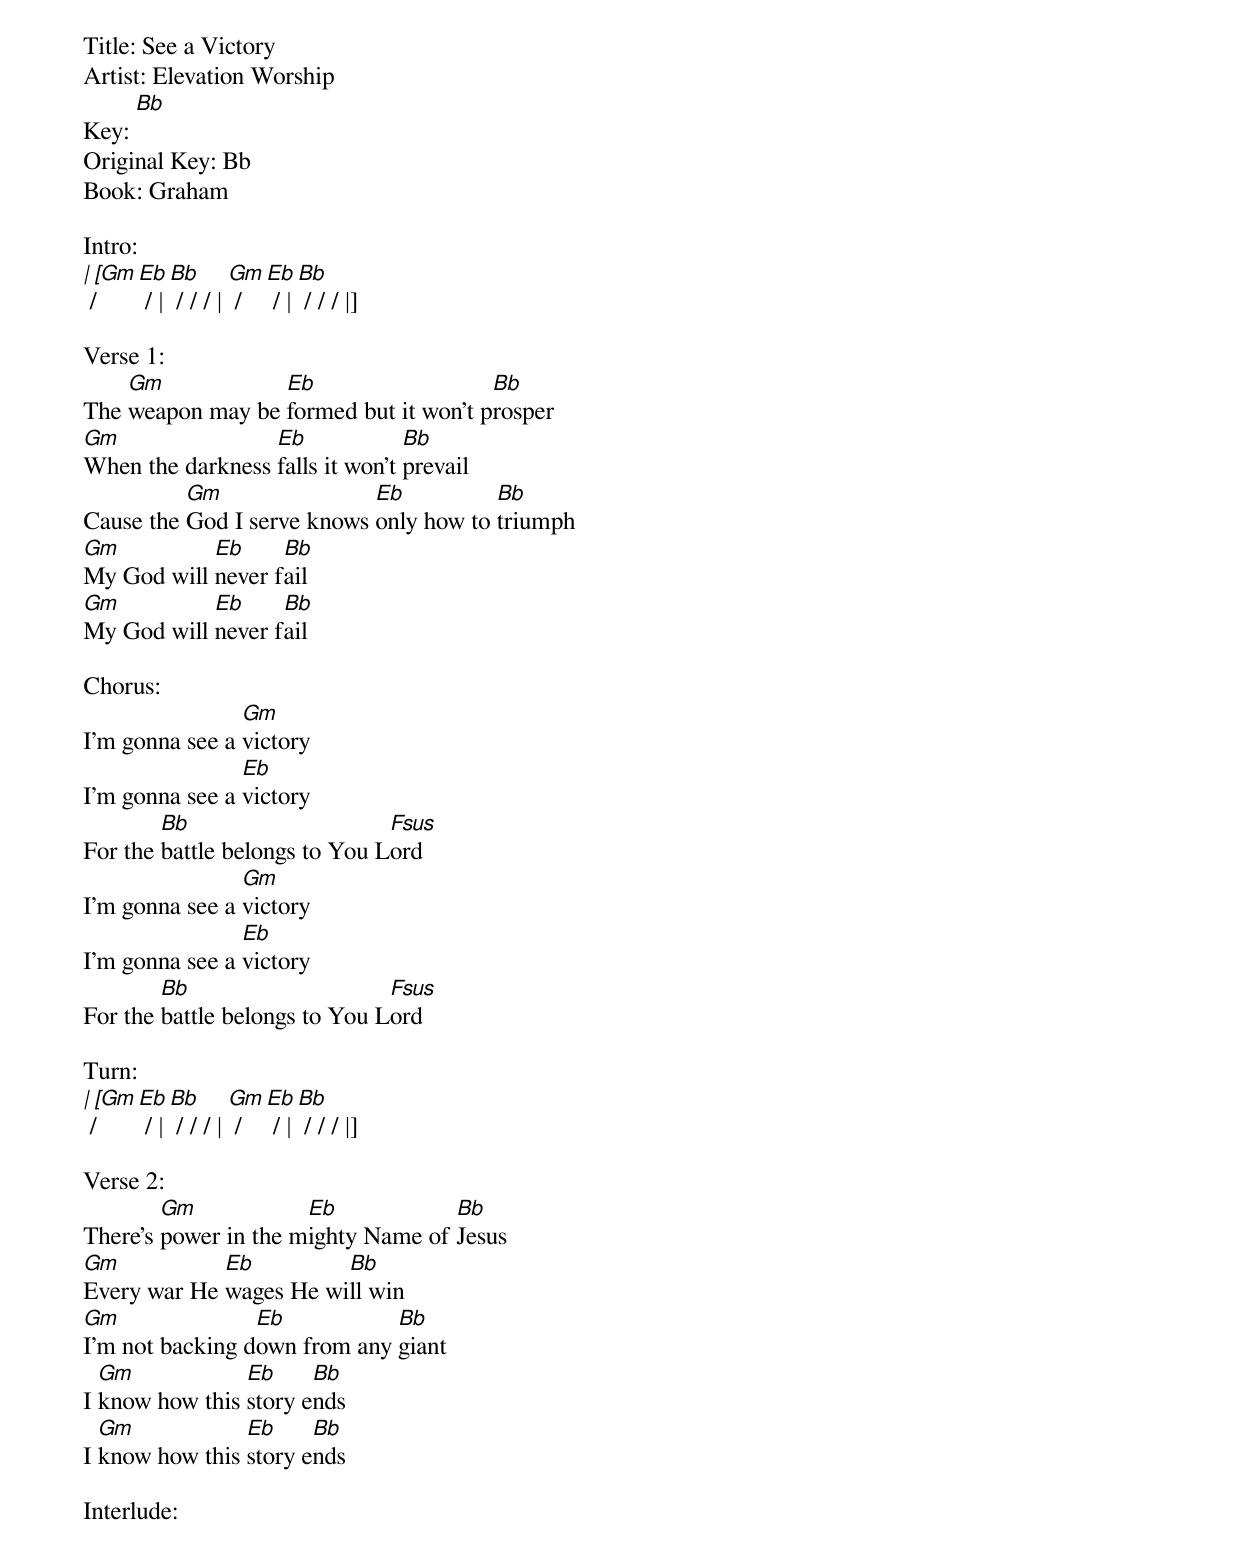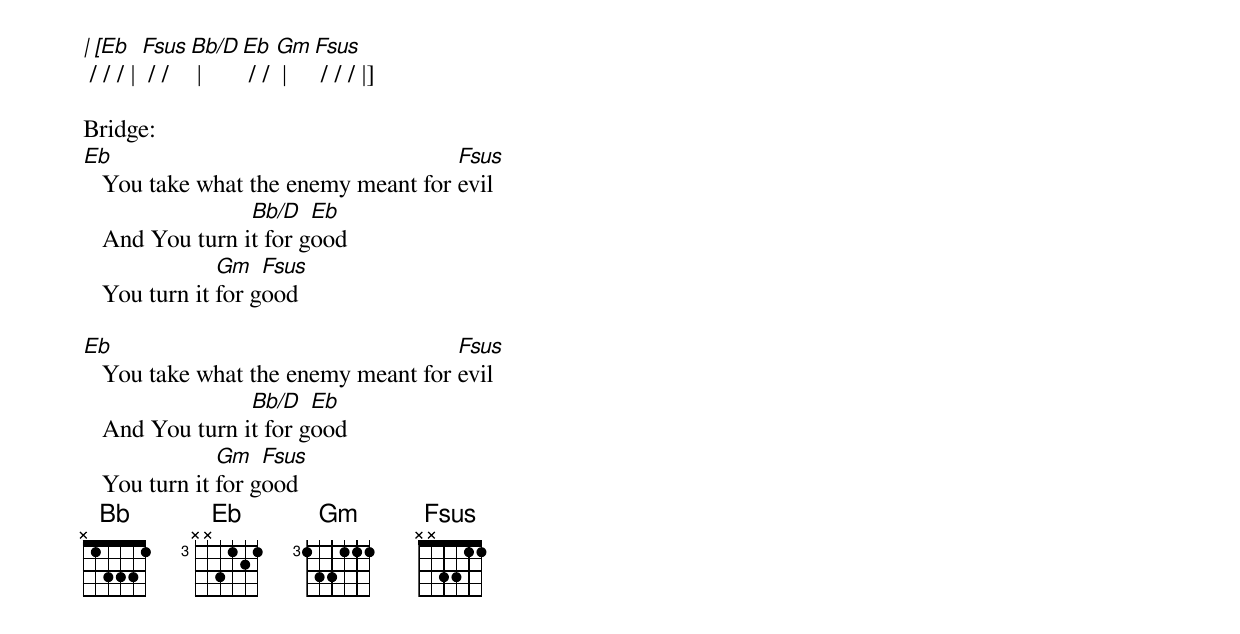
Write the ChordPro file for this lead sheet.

Title: See a Victory
Artist: Elevation Worship
Key: [Bb]
Original Key: Bb
Book: Graham

Intro:
[| [Gm] / [Eb] / | [Bb] / / / | [Gm] / [Eb] / | [Bb] / / / |]

Verse 1:
The [Gm]weapon may be [Eb]formed but it won't p[Bb]rosper
[Gm]When the darkness [Eb]falls it won't [Bb]prevail
Cause the [Gm]God I serve knows [Eb]only how to [Bb]triumph
[Gm]My God will [Eb]never f[Bb]ail
[Gm]My God will [Eb]never f[Bb]ail

Chorus:
I'm gonna see a [Gm]victory
I'm gonna see a [Eb]victory
For the [Bb]battle belongs to You L[Fsus]ord
I'm gonna see a [Gm]victory
I'm gonna see a [Eb]victory
For the [Bb]battle belongs to You L[Fsus]ord

Turn:
[| [Gm] / [Eb] / | [Bb] / / / | [Gm] / [Eb] / | [Bb] / / / |]

Verse 2:
There's [Gm]power in the m[Eb]ighty Name of [Bb]Jesus
[Gm]Every war He [Eb]wages He wi[Bb]ll win
[Gm]I'm not backing d[Eb]own from any [Bb]giant
I [Gm]know how this [Eb]story e[Bb]nds
I [Gm]know how this [Eb]story e[Bb]nds

Interlude:
[| [Eb] / / / | [Fsus] / / [Bb/D] | [Eb] / / [Gm] | [Fsus] / / / |]

Bridge:
[Eb]   You take what the enemy meant for [Fsus]evil
   And You turn i[Bb/D]t for g[Eb]ood
   You turn it [Gm]for g[Fsus]ood

[Eb]   You take what the enemy meant for [Fsus]evil
   And You turn i[Bb/D]t for g[Eb]ood
   You turn it [Gm]for g[Fsus]ood
